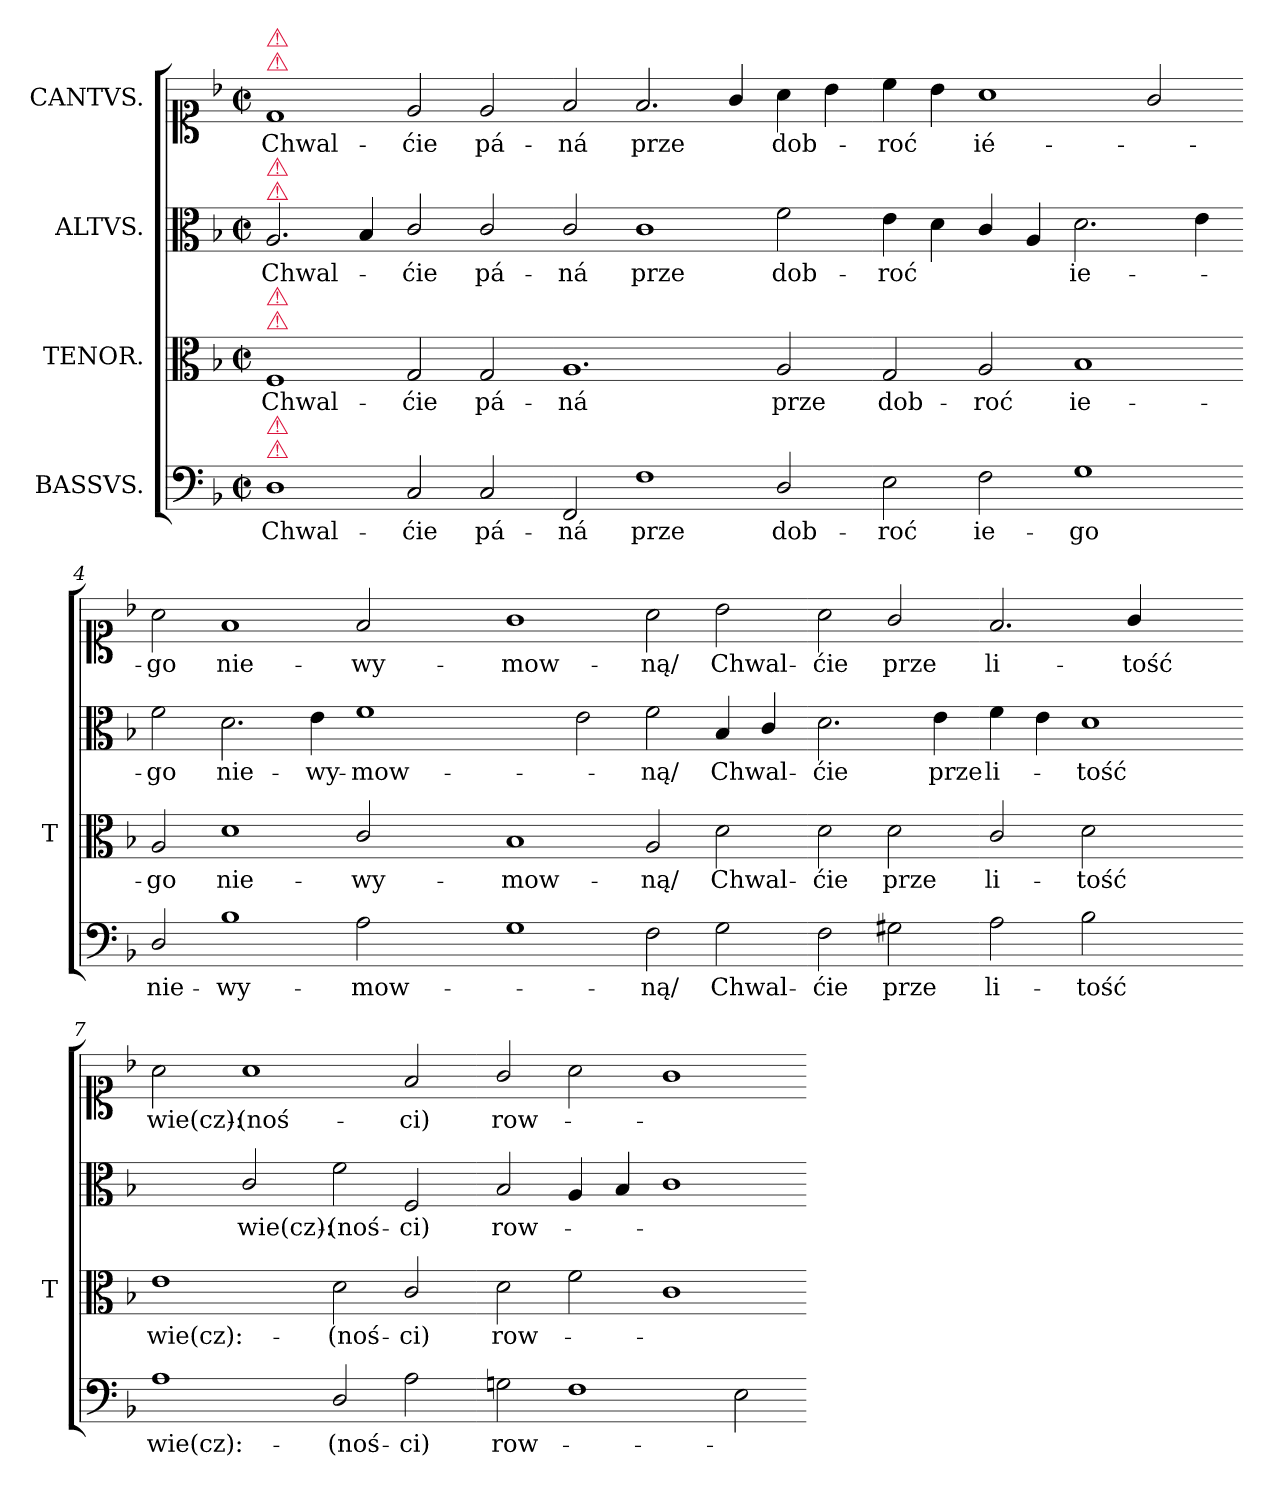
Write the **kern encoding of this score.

**kern	**text	**kern	**text	**kern	**text	**kern	**text
*part4	*part4	*part3	*part3	*part2	*part2	*part1	*part1
*staff4	*staff4	*staff3	*staff3	*staff2	*staff2	*staff1	*staff1
*I"BASSVS.	*	*I"TENOR.	*	*I"ALTVS.	*	*I"CANTVS.	*
*	*	*I'T	*	*	*	*	*
*clefF4	*	*clefC3	*	*clefC3	*	*clefC1	*
*k[b-]	*	*k[b-]	*	*k[b-]	*	*k[b-]	*
*M2/1	*	*M2/1	*	*M2/1	*	*M2/1	*
*met(c|)	*	*met(c|)	*	*met(c|)	*	*met(c|)	*
*MM300	*	*MM300	*	*MM300	*	*MM300	*
=1	=1	=1	=1	=1	=1	=1	=1
!	!	!	!	!	!	!LO:TX:a:color=crimson:t=⚠	!
!	!	!	!	!	!	!LO:TX:a:color=crimson:t=⚠	!
!	!	!	!	!LO:TX:a:color=crimson:t=⚠	!	!	!
!	!	!	!	!LO:TX:a:color=crimson:t=⚠	!	!	!
!	!	!LO:TX:a:color=crimson:t=⚠	!	!	!	!	!
!	!	!LO:TX:a:color=crimson:t=⚠	!	!	!	!	!
!LO:TX:a:color=crimson:t=⚠	!	!	!	!	!	!	!
!LO:TX:a:color=crimson:t=⚠	!	!	!	!	!	!	!
1D	Chwal-	1F	Chwal-	2.A/	Chwal-	1d	Chwal-
.	.	.	.	4B-/	.	.	.
2C/	-ćie	2G/	-ćie	2c/	-ćie	2e/	-ćie
2C/	pá-	2G/	pá-	2c/	pá-	2e/	pá-
=2-	=2-	=2-	=2-	=2-	=2-	=2-	=2-
2FF/	-ná	1.A	-ná	2c/	-ná	2f/	-ná
1F	prze	.	.	1c	prze	2.f/	prze
.	.	.	.	.	.	4g/	.
2D/	dob-	2A/	prze	2f\	dob-	4a\	dob-
.	.	.	.	.	.	4b-\	.
=3-	=3-	=3-	=3-	=3-	=3-	=3-	=3-
2E\	-roć	2G/	dob-	4e\	-roć	4cc\	-roć
.	.	.	.	4d\	.	4b-\	.
2F\	ie-	2A/	-roć	4c/	.	1a	ié-
.	.	.	.	4A/	.	.	.
1G	-go	1B-	ie-	2.d\	ie-	.	.
.	.	.	.	.	.	2g/	.
.	.	.	.	4e\	.	.	.
=4-	=4-	=4-	=4-	=4-	=4-	=4-	=4-
2D/	nie-	2A/	-go	2f\	-go	2a\	-go
1B-	-wy-	1d	nie-	2.d\	nie-	1f	nie-
.	.	.	.	4e\	-wy-	.	.
2A\	-mow-	2c/	-wy-	1f	-mow-	2f/	-wy-
2ryy	.	2ryy	.	.	.	2ryy	.
=5-	=5-	=5-	=5-	=5-	=5-	=5-	=5-
1G	.	1B-	-mow-	2ryy	.	1g	-mow-
.	.	.	.	2e\	.	.	.
2F\	-ną/	2A/	-ną/	2f\	-ną/	2a\	-ną/
2G\	Chwal-	2d\	Chwal-	4B-/	Chwal-	2b-\	Chwal-
.	.	.	.	4c/	.	.	.
=6-	=6-	=6-	=6-	=6-	=6-	=6-	=6-
2F\	-ćie	2d\	-ćie	2.d\	-ćie	2a\	-ćie
2G#X\	prze	2d\	prze	.	.	2g/	prze
.	.	.	.	4e\	prze	.	.
=-	=-	=-	=-	=-	=-	=-	=-
2A\	li-	2c/	li-	4f\	li-	2.f/	li-
.	.	.	.	4e\	.	.	.
2B-\	-tość	2d\	-tość	1d	-tość	.	.
.	.	.	.	.	.	4g/	-tość
2ryy	.	2ryy	.	.	.	2ryy	.
=7-	=7-	=7-	=7-	=7-	=7-	=7-	=7-
1A	wie(cz):-	1e	wie(cz):-	2ryy	.	2a\	wie(cz):-
.	.	.	.	2c/	wie(cz):-	1a	-(noś-
2D/	-(noś-	2d\	-(noś-	2f\	-(noś-	.	.
2A\	-ci)	2c/	-ci)	2F/	-ci)	2f/	-ci)
=8-	=8-	=8-	=8-	=8-	=8-	=8-	=8-
2Gn\	row-	2d\	row-	2B-/	row-	2g/	row-
1F	.	2f\	.	4A/	.	2a\	.
.	.	.	.	4B-/	.	.	.
.	.	1c	.	1c	.	1g	.
2E\	.	.	.	.	.	.	.
=-	=-	=-	=-	=-	=-	=-	=-
*-	*-	*-	*-	*-	*-	*-	*-
